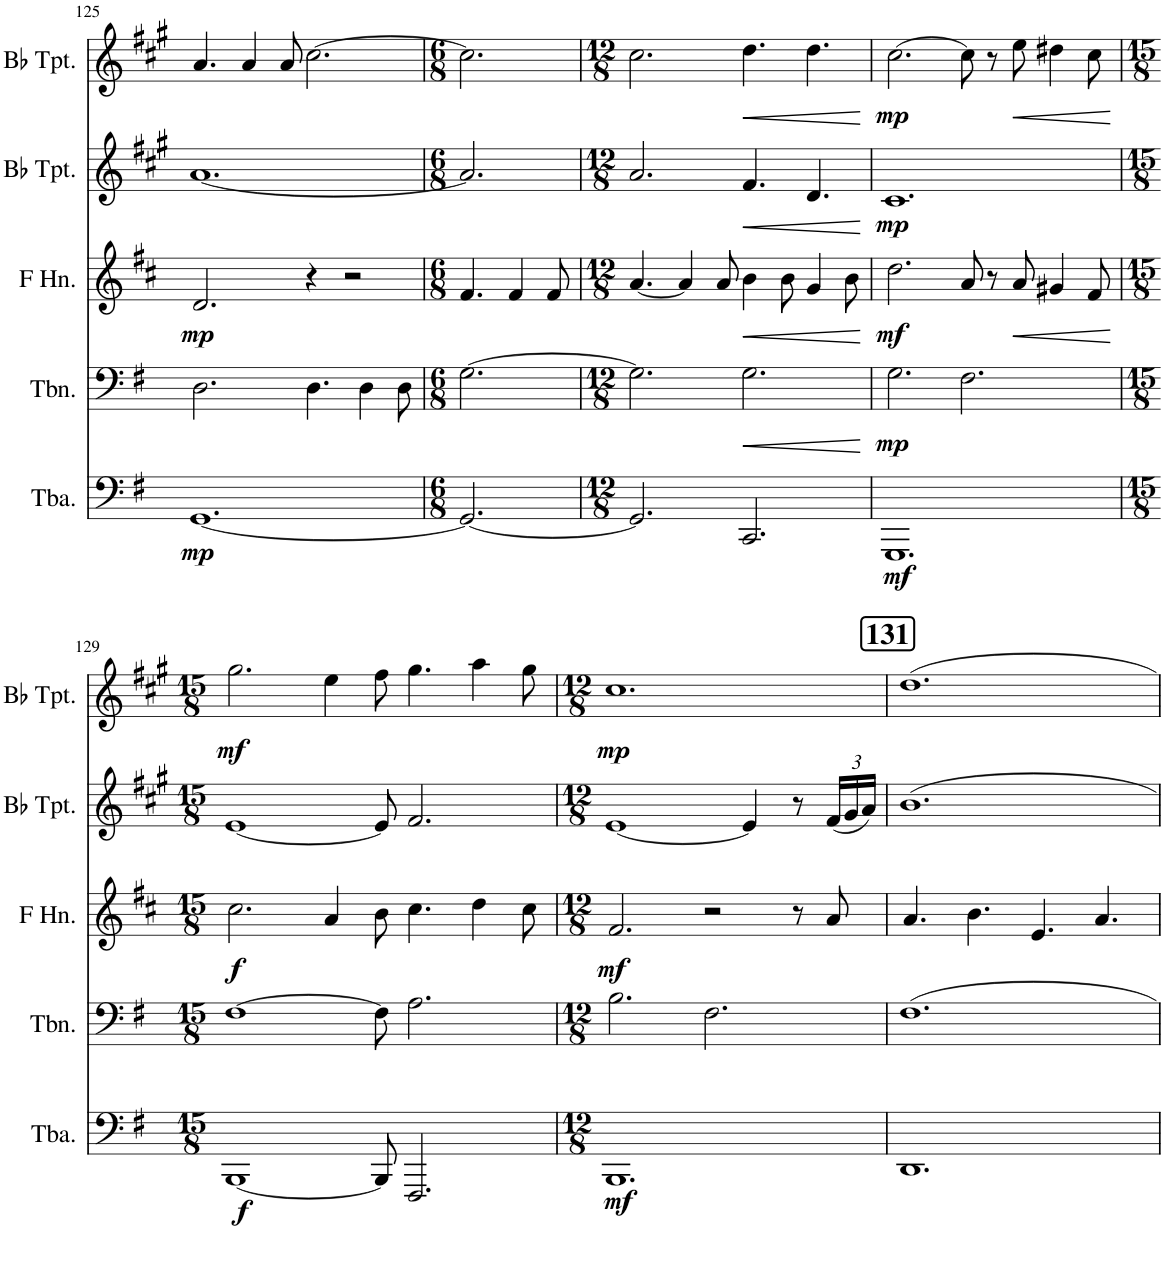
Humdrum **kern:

**kern	**dynam	**kern	**dynam	**kern	**dynam	**kern	**dynam	**kern	**dynam
*part5	*part5	*part4	*part4	*part3	*part3	*part2	*part2	*part1	*part1
*staff5	*staff5	*staff4	*staff4	*staff3	*staff3	*staff2	*staff2	*staff1	*staff1
*I"Tuba	*	*I"Trombone	*	*I"Horn in F	*	*I"Bb Trumpet	*	*I"Bb Trumpet	*
*I'Tba.	*	*I'Tbn.	*	*	*	*I'Bb Tpt.	*	*I'Bb Tpt.	*
!!LO:PB:g=z
*clefF4	*	*clefF4	*	*clefG2	*	*clefG2	*	*clefG2	*
*	*	*	*	*Trd4c7	*	*Trd1c2	*	*Trd1c2	*
*k[f#]	*	*k[f#]	*	*k[f#c#]	*	*k[f#c#g#]	*	*k[f#c#g#]	*
*M12/8	*	*M12/8	*	*M12/8	*	*M12/8	*	*M12/8	*
=125	=125	=125	=125	=125	=125	=125	=125	=125	=125
!	!LO:DY:b	!	!	!	!LO:DY:b	!	!	!	!
[1.GG	mp	2.D\	.	2.d/	mp	[1.a	.	4.a/	.
.	.	.	.	.	.	.	.	4a/	.
.	.	.	.	.	.	.	.	8a/	.
.	.	4.D\	.	4r	.	.	.	[2.cc#\	.
.	.	.	.	2r	.	.	.	.	.
.	.	4D\	.	.	.	.	.	.	.
.	.	8D\	.	.	.	.	.	.	.
=126	=126	=126	=126	=126	=126	=126	=126	=126	=126
*M6/8	*	*M6/8	*	*M6/8	*	*M6/8	*	*M6/8	*
2.GG/_	.	[2.G\	.	4.f#/	.	2.a/]	.	2.cc#\]	.
.	.	.	.	4f#/	.	.	.	.	.
.	.	.	.	8f#/	.	.	.	.	.
=127	=127	=127	=127	=127	=127	=127	=127	=127	=127
*M12/8	*	*M12/8	*	*M12/8	*	*M12/8	*	*M12/8	*
2.GG/]	.	2.G\]	.	[4.a/	.	2.a/	.	2.cc#\	.
.	.	.	.	4a/]	.	.	.	.	.
.	.	.	.	8a/	.	.	.	.	.
!	!	!	!LO:HP:b	!	!LO:HP:b	!	!LO:HP:b	!	!LO:HP:b
2.CC/	.	2.G\	<	4b\	<	4.f#/	<	4.dd\	<
.	.	.	.	8b\	.	.	.	.	.
.	.	.	.	4g/	.	4.d/	.	4.dd\	.
.	.	.	.	8b\	.	.	.	.	.
.	.	.	[	.	[	.	[	.	[
=128	=128	=128	=128	=128	=128	=128	=128	=128	=128
!	!LO:DY:b	!	!LO:DY:b	!	!LO:DY:b	!	!LO:DY:b	!	!LO:DY:b
1.GGG	mf	2.G\	mp	2.dd\	mf	1.c#	mp	[2.cc#\	mp
.	.	2.F#\	.	8a/	.	.	.	8cc#\]	.
.	.	.	.	8r	.	.	.	8r	.
!	!	!	!	!	!LO:HP:b	!	!	!	!LO:HP:b
.	.	.	.	8a/	<	.	.	8ee\	<
.	.	.	.	4g#X/	.	.	.	4dd#X\	.
.	.	.	.	8f#/	.	.	.	8cc#\	.
.	.	.	.	.	[	.	.	.	[
!!LO:LB:g=z
=129	=129	=129	=129	=129	=129	=129	=129	=129	=129
*M15/8	*	*M15/8	*	*M15/8	*	*M15/8	*	*M15/8	*
!	!LO:DY:b	!	!	!	!LO:DY:b	!	!	!	!LO:DY:b
[1BBB	f	[1F#	.	2.cc#\	f	[1e	.	2.gg#\	mf
.	.	.	.	4a/	.	.	.	4ee\	.
8BBB/]	.	8F#\]	.	8b\	.	8e/]	.	8ff#\	.
2.FFF#/	.	2.A\	.	4.cc#\	.	2.f#/	.	4.gg#\	.
.	.	.	.	4dd\	.	.	.	4aa\	.
.	.	.	.	8cc#\	.	.	.	8gg#\	.
=130	=130	=130	=130	=130	=130	=130	=130	=130	=130
*M12/8	*	*M12/8	*	*M12/8	*	*M12/8	*	*M12/8	*
!	!LO:DY:b	!	!	!	!LO:DY:b	!	!	!	!LO:DY:b
1.BBB	mf	2.B\	.	2.f#/	mf	[1e	.	1.cc#	mp
.	.	2.F#\	.	2r	.	.	.	.	.
.	.	.	.	.	.	4e/]	.	.	.
.	.	.	.	8r	.	8r	.	.	.
*	*	*	*	*	*	*Xbrackettup	*	*	*
.	.	.	.	8a/	.	(24f#/LL	.	.	.
.	.	.	.	.	.	24g#/	.	.	.
.	.	.	.	.	.	24a/JJ)	.	.	.
!!LO:REH:place=s1:a:B:cj:fs=14:t=131
=131	=131	=131	=131	=131	=131	=131	=131	=131	=131
1.DD	.	1.F#	.	4.a/	.	1.b	.	1.dd	.
.	.	.	.	4.b\	.	.	.	.	.
.	.	.	.	4.e/	.	.	.	.	.
.	.	.	.	4.a/	.	.	.	.	.
=	=	=	=	=	=	=	=	=	=
*-	*-	*-	*-	*-	*-	*-	*-	*-	*-
